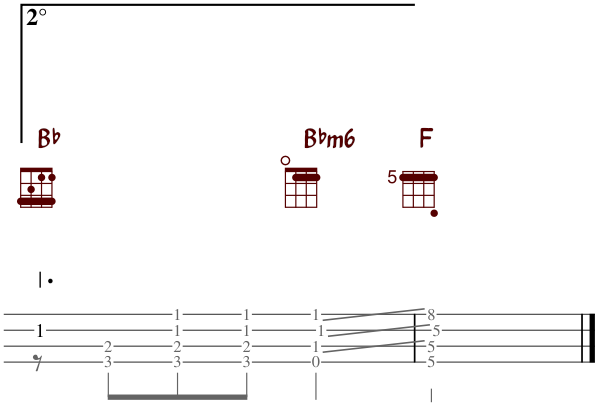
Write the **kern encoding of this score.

**kern	**harte
*part1	*part1
*staff1	*
*I"Ukulélé [Tablature]	*
!!LO:PB:g=z
*k[]	*
*M3/4	*
=21	=21
*^	*
*	*^	*
*	*	*^	*
2.f/	8r	2ryy	2ryy	Bb:maj
.	8a#!i\ 8d!i\L	.	.	.
.	8a#!i\ 8d!i\ 8f!i\ 8b-!i\	.	.	.
.	8a#!i\ 8d!i\ 8f!i\ 8b-!i\J	.	.	.
!	!	!	!	!LO:H:kt=m6
.	4g!i\ 4b-!i\	4f!i	4d-!i	Bb:min6
=22	=22	=22	=22	=22
2ryy	2cc!i\ 2ff!i\	2a!i	2f!i	F:maj
*v	*v	*v	*v	*
==	==
*-	*-
